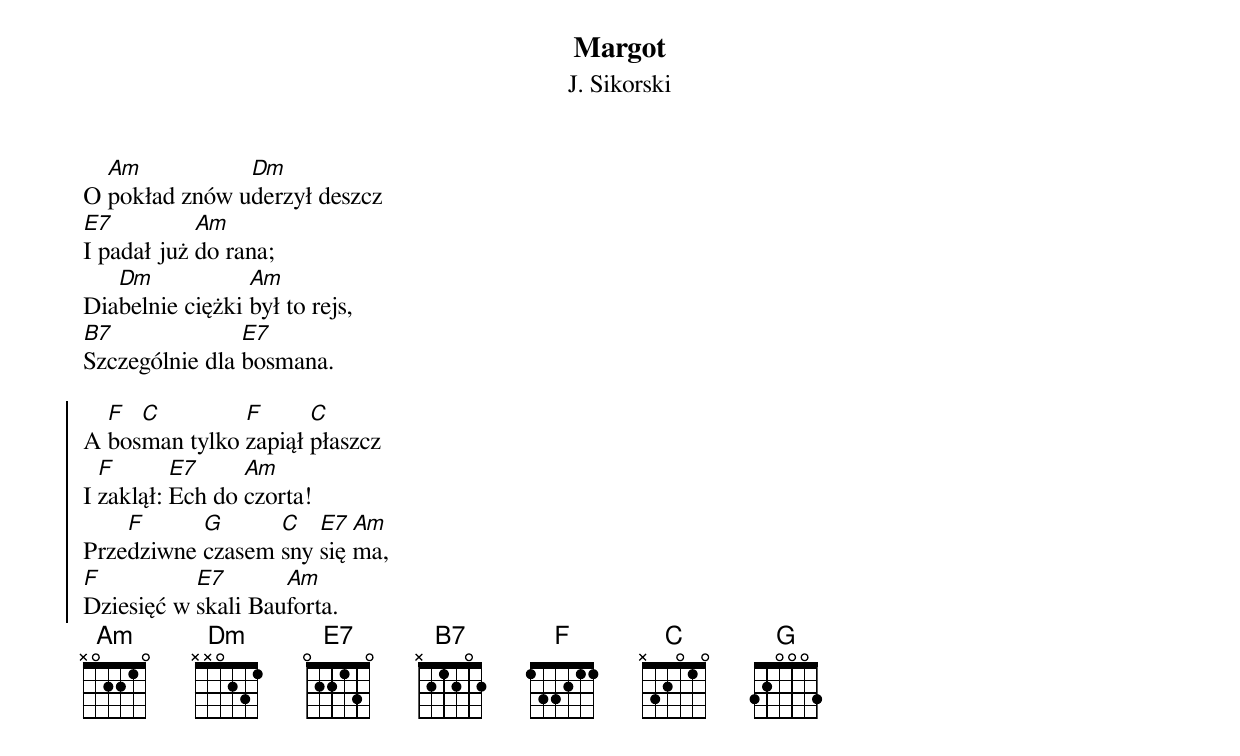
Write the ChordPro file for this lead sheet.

{t:Margot}
{st:J. Sikorski}
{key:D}

O [Am]pokład znów u[Dm]derzył deszcz
[E7]I padał już [Am]do rana;
Dia[Dm]belnie ciężki [Am]był to rejs,
[B7]Szczególnie dla [E7]bosmana.

{soc}
A [F]bos[C]man tylko [F]zapiął [C]płaszcz
I [F]zaklął: [E7]Ech do [Am]czorta!
Prze[F]dziwne [G]czasem [C]sny [E7]się [Am]ma,
[F]Dziesięć w [E7]skali Bau[Am]forta.
{eoc}
